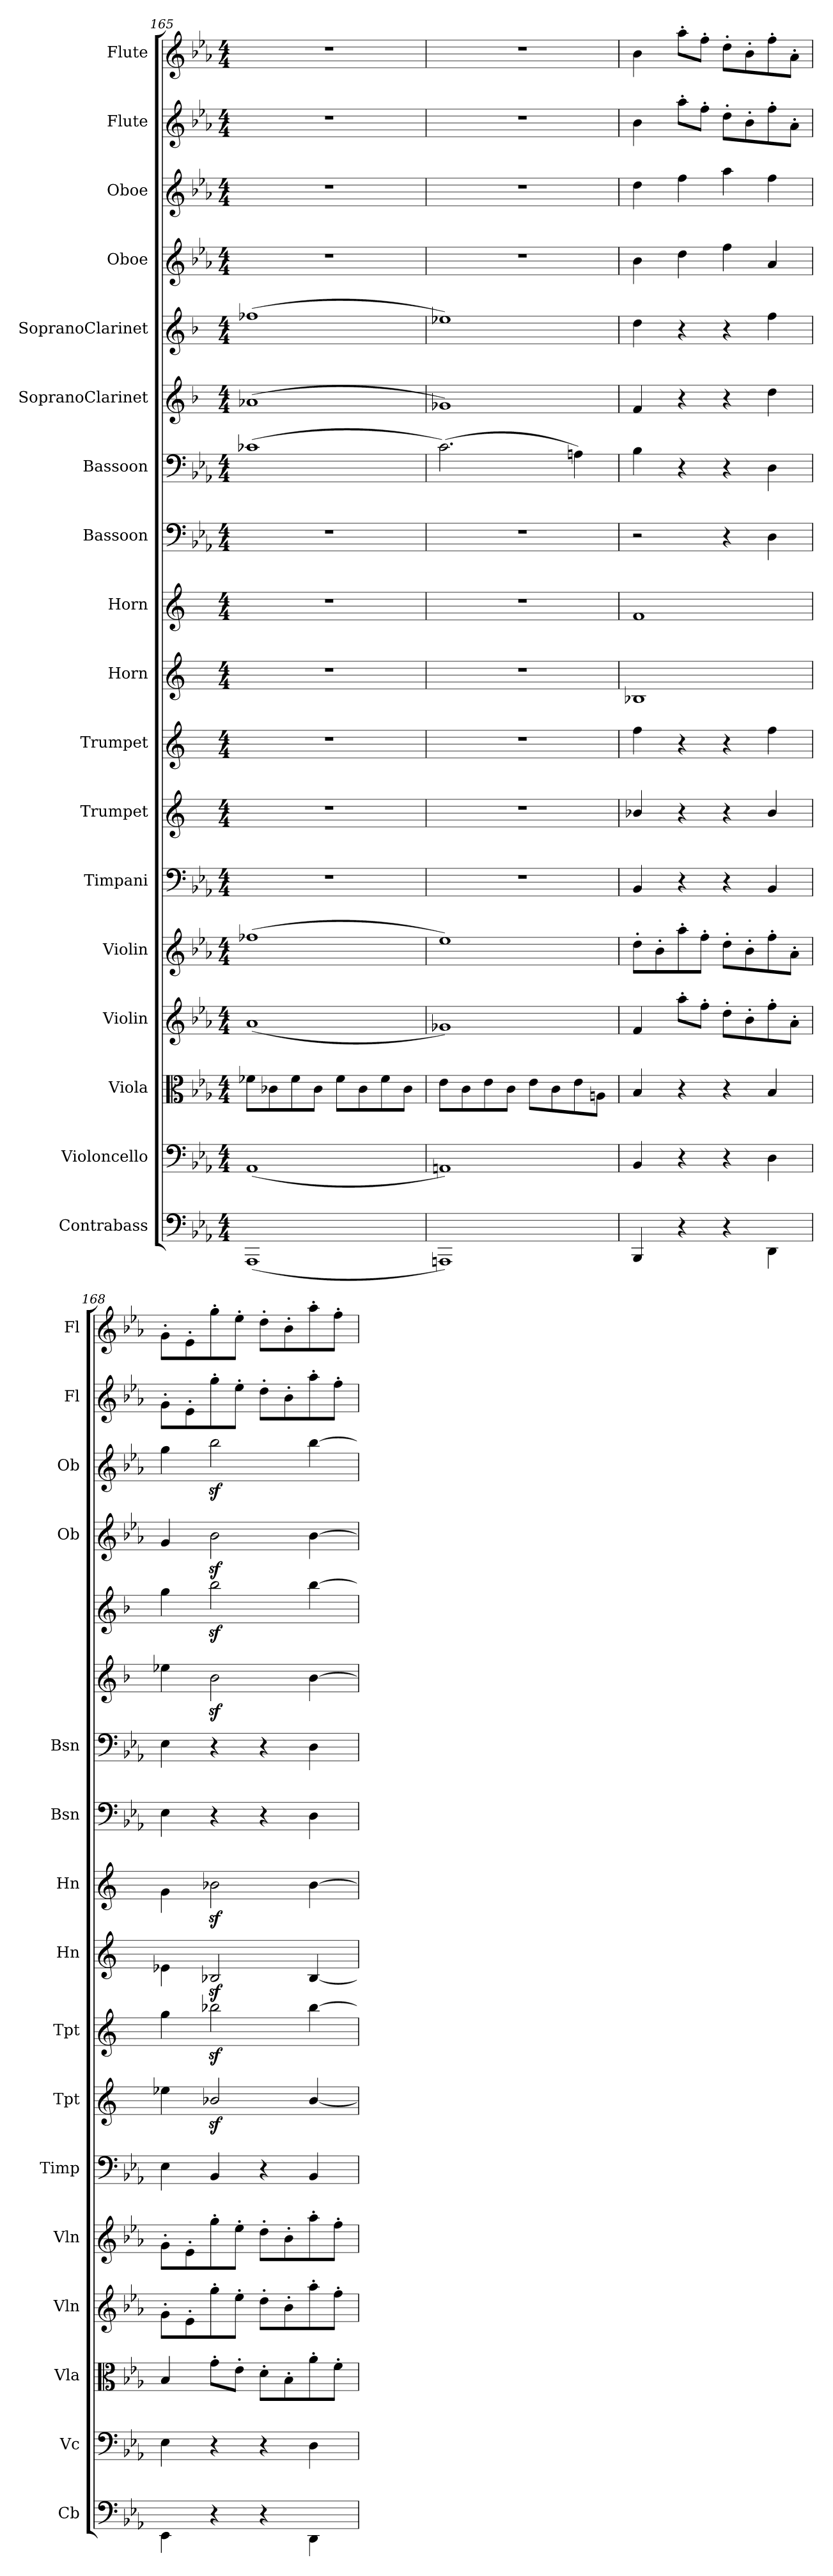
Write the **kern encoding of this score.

**kern	**kern	**kern	**kern	**kern	**kern	**kern	**kern	**kern	**kern	**kern	**kern	**kern	**kern	**kern	**kern	**kern	**kern
*part18	*part17	*part16	*part15	*part14	*part13	*part12	*part11	*part10	*part9	*part8	*part7	*part6	*part5	*part4	*part3	*part2	*part1
*staff18	*staff17	*staff16	*staff15	*staff14	*staff13	*staff12	*staff11	*staff10	*staff9	*staff8	*staff7	*staff6	*staff5	*staff4	*staff3	*staff2	*staff1
*I"Contrabass	*I"Violoncello	*I"Viola	*I"Violin	*I"Violin	*I"Timpani	*I"Trumpet	*I"Trumpet	*I"Horn	*I"Horn	*I"Bassoon	*I"Bassoon	*I"SopranoClarinet	*I"SopranoClarinet	*I"Oboe	*I"Oboe	*I"Flute	*I"Flute
*I'Cb	*I'Vc	*I'Vla	*I'Vln	*I'Vln	*I'Timp	*I'Tpt	*I'Tpt	*I'Hn	*I'Hn	*I'Bsn	*I'Bsn	*	*	*I'Ob	*I'Ob	*I'Fl	*I'Fl
*clefF4	*clefF4	*clefC3	*clefG2	*clefG2	*clefF4	*clefG2	*clefG2	*clefG2	*clefG2	*clefF4	*clefF4	*clefG2	*clefG2	*clefG2	*clefG2	*clefG2	*clefG2
*k[b-e-a-]	*k[b-e-a-]	*k[b-e-a-]	*k[b-e-a-]	*k[b-e-a-]	*k[b-e-a-]	*k[]	*k[]	*k[]	*k[]	*k[b-e-a-]	*k[b-e-a-]	*k[b-]	*k[b-]	*k[b-e-a-]	*k[b-e-a-]	*k[b-e-a-]	*k[b-e-a-]
*M4/4	*M4/4	*M4/4	*M4/4	*M4/4	*M4/4	*M4/4	*M4/4	*M4/4	*M4/4	*M4/4	*M4/4	*M4/4	*M4/4	*M4/4	*M4/4	*M4/4	*M4/4
=165	=165	=165	=165	=165	=165	=165	=165	=165	=165	=165	=165	=165	=165	=165	=165	=165	=165
(1AAA-/	(1AA-/	8f-X\L	(1a-/	(1ff-X\	1r	1r	1r	1r	1r	1r	(1c-X\	(1a-X\	(1ff-X\	1r	1r	1r	1r
.	.	8c-X\	.	.	.	.	.	.	.	.	.	.	.	.	.	.	.
.	.	8f-\	.	.	.	.	.	.	.	.	.	.	.	.	.	.	.
.	.	8c-\J	.	.	.	.	.	.	.	.	.	.	.	.	.	.	.
.	.	8f-\L	.	.	.	.	.	.	.	.	.	.	.	.	.	.	.
.	.	8c-\	.	.	.	.	.	.	.	.	.	.	.	.	.	.	.
.	.	8f-\	.	.	.	.	.	.	.	.	.	.	.	.	.	.	.
.	.	8c-\J	.	.	.	.	.	.	.	.	.	.	.	.	.	.	.
=166	=166	=166	=166	=166	=166	=166	=166	=166	=166	=166	=166	=166	=166	=166	=166	=166	=166
1AAAn/)	1AAn/)	8e-\L	1g-X/)	1ee-\)	1r	1r	1r	1r	1r	1r	(2.c\)	1g-X/)	1ee-X\)	1r	1r	1r	1r
.	.	8c\	.	.	.	.	.	.	.	.	.	.	.	.	.	.	.
.	.	8e-\	.	.	.	.	.	.	.	.	.	.	.	.	.	.	.
.	.	8c\J	.	.	.	.	.	.	.	.	.	.	.	.	.	.	.
.	.	8e-\L	.	.	.	.	.	.	.	.	.	.	.	.	.	.	.
.	.	8c\	.	.	.	.	.	.	.	.	.	.	.	.	.	.	.
.	.	8e-\	.	.	.	.	.	.	.	.	4An\)	.	.	.	.	.	.
.	.	8An\J	.	.	.	.	.	.	.	.	.	.	.	.	.	.	.
=167	=167	=167	=167	=167	=167	=167	=167	=167	=167	=167	=167	=167	=167	=167	=167	=167	=167
4BBB-/	4BB-/	4B-/	4f/	8dd'\L	4BB-/	4b-X/	4ff\	1B-X/	1f\	2r	4B-\	4f/	4dd\	4b-\	4dd\	4b-\	4b-\
.	.	.	.	8b-'\	.	.	.	.	.	.	.	.	.	.	.	.	.
4r	4r	4r	8aa-'\L	8aa-'\	4r	4r	4r	.	.	.	4r	4r	4r	4dd\	4ff\	8aa-'\L	8aa-'\L
.	.	.	8ff'\J	8ff'\J	.	.	.	.	.	.	.	.	.	.	.	8ff'\J	8ff'\J
4r	4r	4r	8dd'\L	8dd'\L	4r	4r	4r	.	.	4r	4r	4r	4r	4ff\	4aa-\	8dd'\L	8dd'\L
.	.	.	8b-'\	8b-'\	.	.	.	.	.	.	.	.	.	.	.	8b-'\	8b-'\
4DD\	4D\	4B-/	8ff'\	8ff'\	4BB-/	4b-/	4ff\	.	.	4D\	4D\	4dd\	4ff\	4a-/	4ff\	8ff'\	8ff'\
.	.	.	8a-'\J	8a-'\J	.	.	.	.	.	.	.	.	.	.	.	8a-'\J	8a-'\J
=168	=168	=168	=168	=168	=168	=168	=168	=168	=168	=168	=168	=168	=168	=168	=168	=168	=168
4EE-\	4E-\	4B-/	8g'\L	8g'\L	4E-\	4ee-X\	4gg\	4e-X\	4g\	4E-\	4E-\	4ee-X\	4gg\	4g/	4gg\	8g'\L	8g'\L
.	.	.	8e-'\	8e-'\	.	.	.	.	.	.	.	.	.	.	.	8e-'\	8e-'\
4r	4r	8g'\L	8gg'\	8gg'\	4BB-/	2b-Xz/	2bb-Xz\	2B-Xz/	2b-Xz\	4r	4r	2b-z\	2bb-z\	2b-z\	2bb-z\	8gg'\	8gg'\
.	.	8e-'\J	8ee-'\J	8ee-'\J	.	.	.	.	.	.	.	.	.	.	.	8ee-'\J	8ee-'\J
4r	4r	8d'\L	8dd'\L	8dd'\L	4r	.	.	.	.	4r	4r	.	.	.	.	8dd'\L	8dd'\L
.	.	8B-'\	8b-'\	8b-'\	.	.	.	.	.	.	.	.	.	.	.	8b-'\	8b-'\
4DD\	4D\	8a-'\	8aa-'\	8aa-'\	4BB-/	[4b-/	[4bb-\	[4B-/	[4b-\	4D\	4D\	[4b-\	[4bb-\	[4b-\	[4bb-\	8aa-'\	8aa-'\
.	.	8f'\J	8ff'\J	8ff'\J	.	.	.	.	.	.	.	.	.	.	.	8ff'\J	8ff'\J
=	=	=	=	=	=	=	=	=	=	=	=	=	=	=	=	=	=
*-	*-	*-	*-	*-	*-	*-	*-	*-	*-	*-	*-	*-	*-	*-	*-	*-	*-
